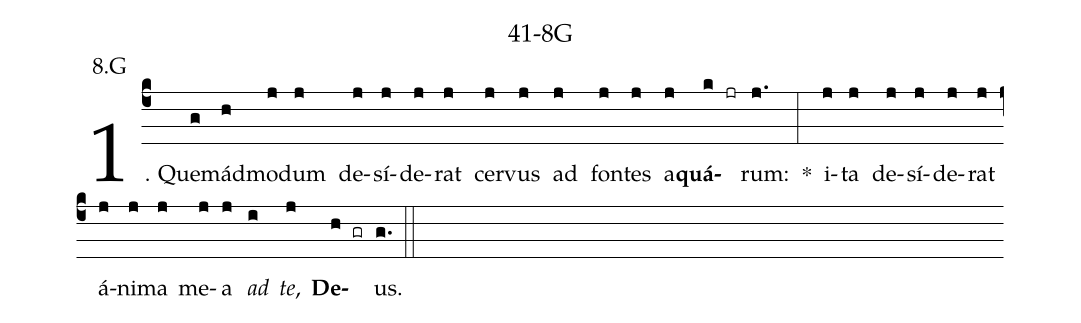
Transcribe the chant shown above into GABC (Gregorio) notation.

name: 41-8G;
annotation: 8.G;
%%
(c4)1. Quem(g)ád(h)mo(j)dum(j) de(j)sí(j)de(j)rat(j) cer(j)vus(j) ad(j) fon(j)tes(j) a(j)<b>quá</b>(k jr)rum:(j.) *(:) i(j)ta(j) de(j)sí(j)de(j)rat(j) á(j)ni(j)ma(j) me(j)a(j) <i>ad</i>(i) <i>te</i>,(j) <b>De</b>(h gr)us.(g.) (::)
